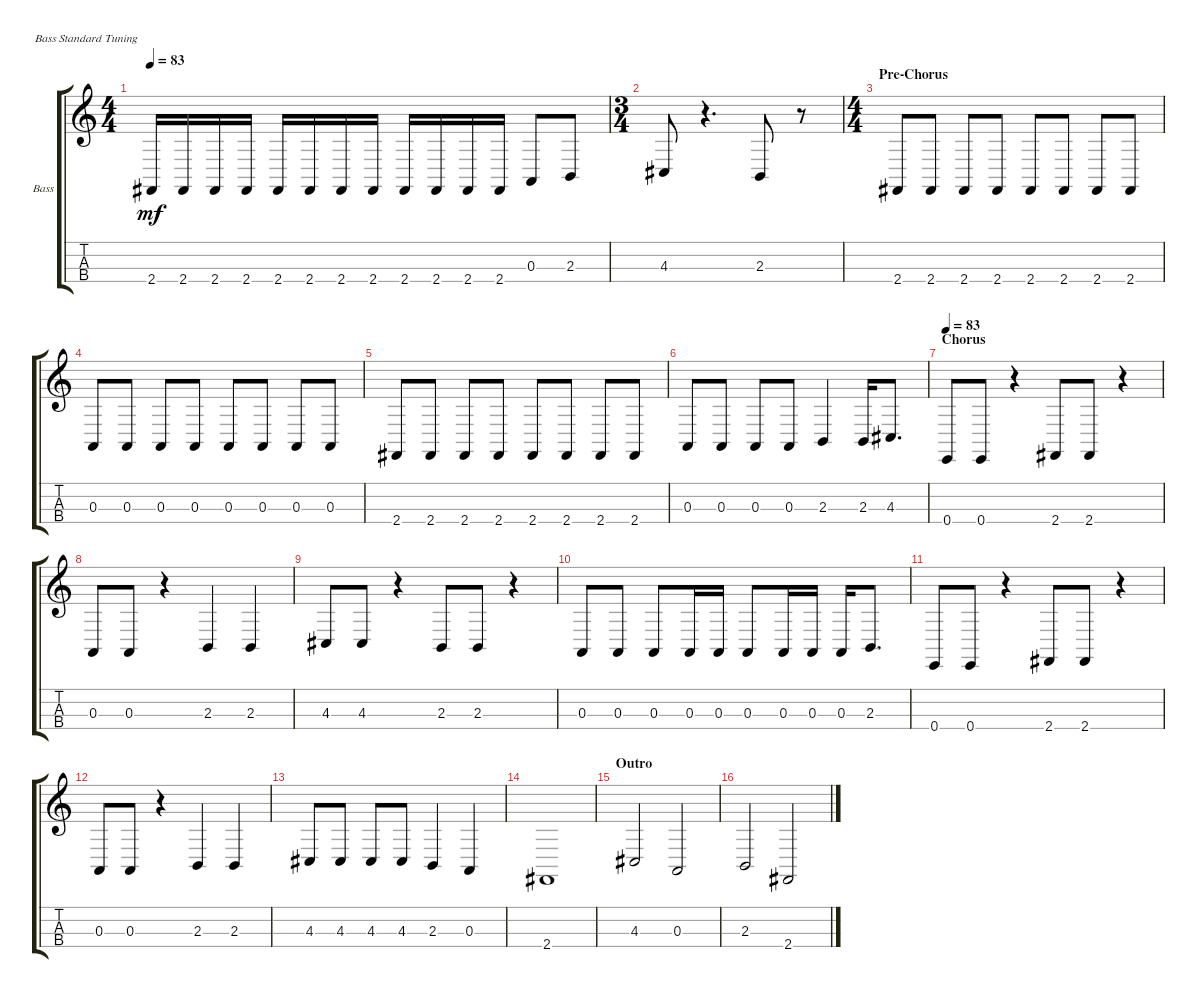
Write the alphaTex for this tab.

\bracketExtendMode groupsimilarinstruments
\firstSystemTrackNameOrientation horizontal
\otherSystemsTrackNameOrientation horizontal
\track ("Bass" "Bass") {instrument electricbassfinger}
\staff {score tabs}
\tuning (G2 D2 A1 E1)
\ts (4 4)
\tempo 83
\clef g2
\scale
0.256303
\ks c
2.4.16{dy mf} 2.4.16 2.4.16 2.4.16 2.4.16 2.4.16 2.4.16 2.4.16 2.4.16 2.4.16 2.4.16 2.4.16 0.3.8 2.3.8 |
\ts (3 4)
\scale
0.487395 4.3.8 r.4{d} 2.3.8 r.8 |
\ts (4 4)
\section ("" "Pre-Chorus")
\scale
0.487395 2.4.8 2.4.8 2.4.8 2.4.8 2.4.8 2.4.8 2.4.8 2.4.8 |
\scale
0.256303 0.3.8 0.3.8 0.3.8 0.3.8 0.3.8 0.3.8 0.3.8 0.3.8 |
\scale
0.256303 2.4.8 2.4.8 2.4.8 2.4.8 2.4.8 2.4.8 2.4.8 2.4.8 |
\scale
0.333333 0.3.8 0.3.8 0.3.8 0.3.8 2.3.4 2.3.16 4.3.8{d} |
\section ("" "Chorus")
\tempo 83
\scale
0.333333 0.4.8 0.4.8 r.4 2.4.8 2.4.8 r.4 |
\scale
0.333333 0.3.8 0.3.8 r.4 2.3.4 2.3.4 |
\scale
0.333333 4.3.8 4.3.8 r.4 2.3.8 2.3.8 r.4 |
\scale
0.333333 0.3.8 0.3.8 0.3.8 0.3.16 0.3.16 0.3.8 0.3.16 0.3.16 0.3.16 2.3.8{d} |
\scale
0.333333 0.4.8 0.4.8 r.4 2.4.8 2.4.8 r.4 |
\scale
0.333333 0.3.8 0.3.8 r.4 2.3.4 2.3.4 |
\scale
0.333333 4.3.8 4.3.8 4.3.8 4.3.8 2.3.4 0.3.4 |
\scale
0.333333 2.4.1 |
\section ("" "Outro")
\scale
0.333333 4.3.2 0.3.2 |
\scale
0.333333 2.3.2 2.4.2
